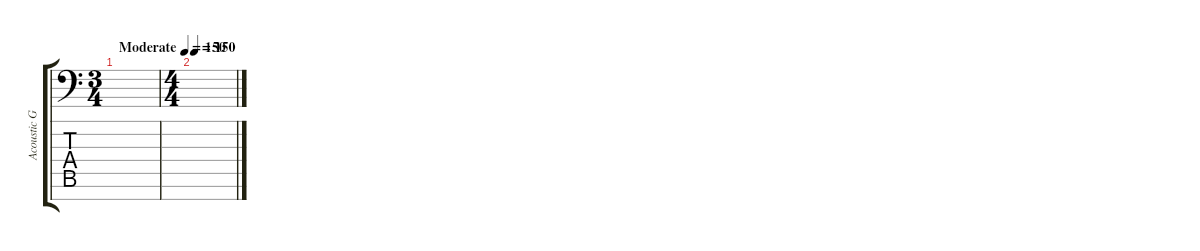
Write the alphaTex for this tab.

\track ("Acoustic Guitar (Steel)" "Acoustic G") {instrument overdrivenguitar}
\staff {score tabs}
\tuning (E4 B3 G3 D3 A2 E2 C-1) {hide}
\ts (3 4)
\tempo (150 "Moderate")
\clef f4
\ks c
|
\ts (4 4)
\tempo 150
